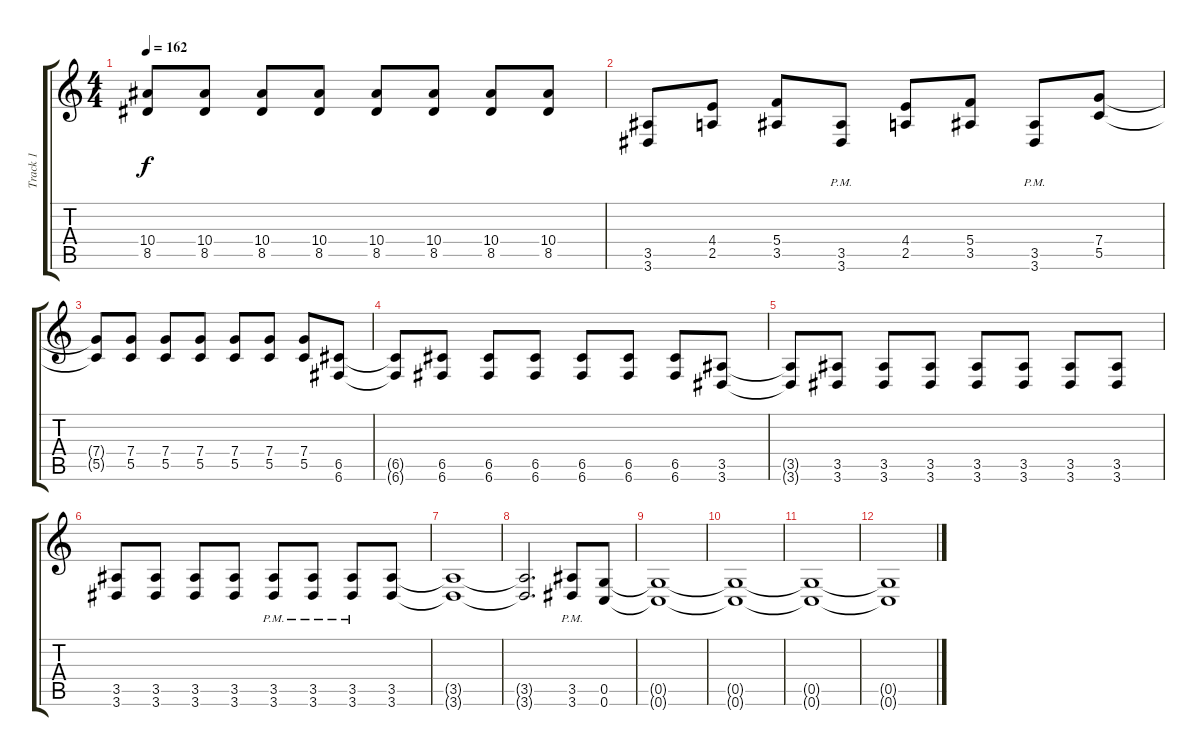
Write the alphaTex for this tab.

\track ("Track 1" "Track 1") {instrument distortionguitar}
\staff {score tabs}
\tuning (D4 A3 F3 C3 G2 C2) {hide}
\ts (4 4)
\tempo 162
\clef g2
\ks c
(10.4{t} 8.5{t}).8{dy f} (10.4 8.5).8 (10.4 8.5).8 (10.4 8.5).8 (10.4 8.5).8 (10.4 8.5).8 (10.4 8.5).8 (10.4 8.5).8 |
(3.5 3.6).8 (4.4 2.5).8 (5.4 3.5).8 (3.5{pm} 3.6{pm}).8 (4.4 2.5).8 (5.4 3.5).8 (3.5{pm} 3.6{pm}).8 (7.4 5.5).8 |
(7.4{t} 5.5{t}).8 (7.4 5.5).8 (7.4 5.5).8 (7.4 5.5).8 (7.4 5.5).8 (7.4 5.5).8 (7.4 5.5).8 (6.5 6.6).8 |
(6.5{t} 6.6{t}).8 (6.5 6.6).8 (6.5 6.6).8 (6.5 6.6).8 (6.5 6.6).8 (6.5 6.6).8 (6.5 6.6).8 (3.5 3.6).8 |
(3.5{t} 3.6{t}).8 (3.5 3.6).8 (3.5 3.6).8 (3.5 3.6).8 (3.5 3.6).8 (3.5 3.6).8 (3.5 3.6).8 (3.5 3.6).8 |
(3.5 3.6).8 (3.5 3.6).8 (3.5 3.6).8 (3.5 3.6).8 (3.5{pm} 3.6{pm}).8 (3.5{pm} 3.6{pm}).8 (3.5{pm} 3.6{pm}).8 (3.5 3.6).8 |
(3.5{t} 3.6{t}).1 |
(3.5{t} 3.6{t}).2{d} (3.5{pm} 3.6{pm}).8 (0.5 0.6).8 |
(0.5{t} 0.6{t}).1 |
(0.5{t} 0.6{t}).1 |
(0.5{t} 0.6{t}).1 |
(0.5{t} 0.6{t}).1
